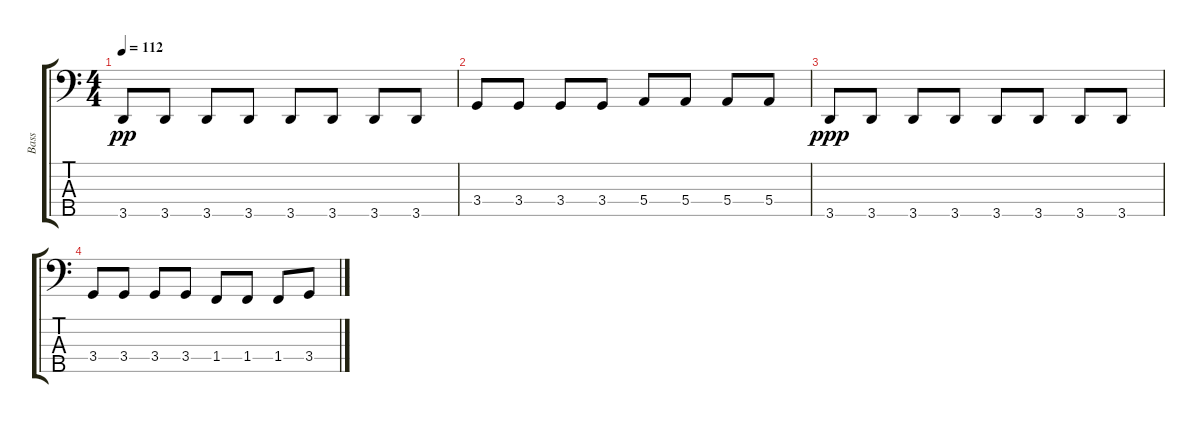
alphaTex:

\track ("Bass" "Bass") {instrument electricbassfinger}
\staff {score tabs}
\tuning (G2 D2 A1 E1 B0) {hide}
\ts (4 4)
\tempo 112
\clef f4
\ks c
3.5.8{dy pp} 3.5.8 3.5.8 3.5.8 3.5.8 3.5.8 3.5.8 3.5.8 |
3.4.8 3.4.8 3.4.8 3.4.8 5.4.8 5.4.8 5.4.8 5.4.8 |
3.5.8{dy ppp} 3.5.8 3.5.8 3.5.8 3.5.8 3.5.8 3.5.8 3.5.8 |
3.4.8 3.4.8 3.4.8 3.4.8 1.4.8 1.4.8 1.4.8 3.4.8
